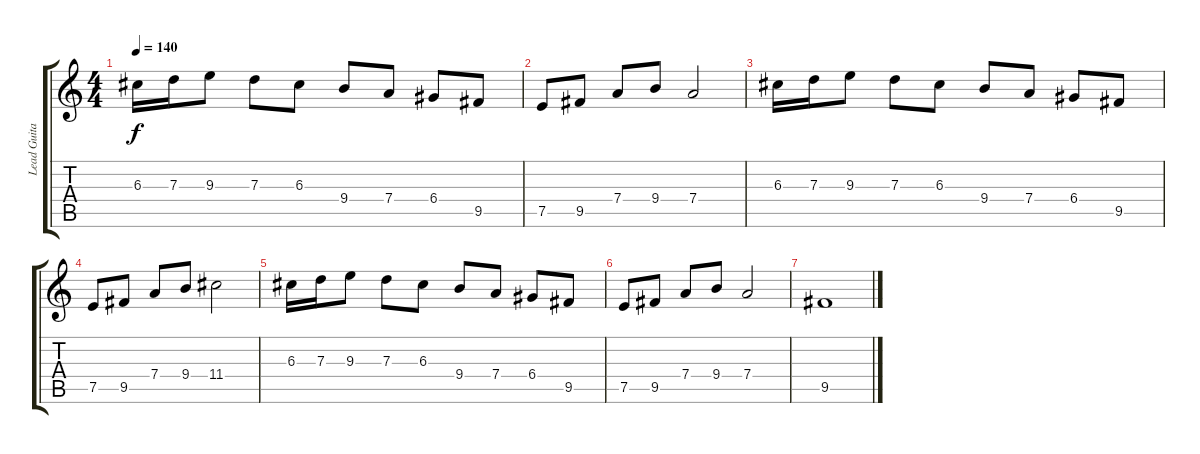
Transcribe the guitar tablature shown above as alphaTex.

\track ("Lead Guitar" "Lead Guita") {instrument acousticguitarsteel}
\staff {score tabs}
\tuning (E4 B3 G3 D3 A2 E2) {hide}
\ts (4 4)
\tempo 140
\clef g2
\ks c
6.3.16{dy f} 7.3.16 9.3.8 7.3.8 6.3.8 9.4.8 7.4.8 6.4.8 9.5.8 |
7.5.8 9.5.8 7.4.8 9.4.8 7.4.2 |
6.3.16 7.3.16 9.3.8 7.3.8 6.3.8 9.4.8 7.4.8 6.4.8 9.5.8 |
7.5.8 9.5.8 7.4.8 9.4.8 11.4.2 |
6.3.16 7.3.16 9.3.8 7.3.8 6.3.8 9.4.8 7.4.8 6.4.8 9.5.8 |
7.5.8 9.5.8 7.4.8 9.4.8 7.4.2 |
9.5.1
